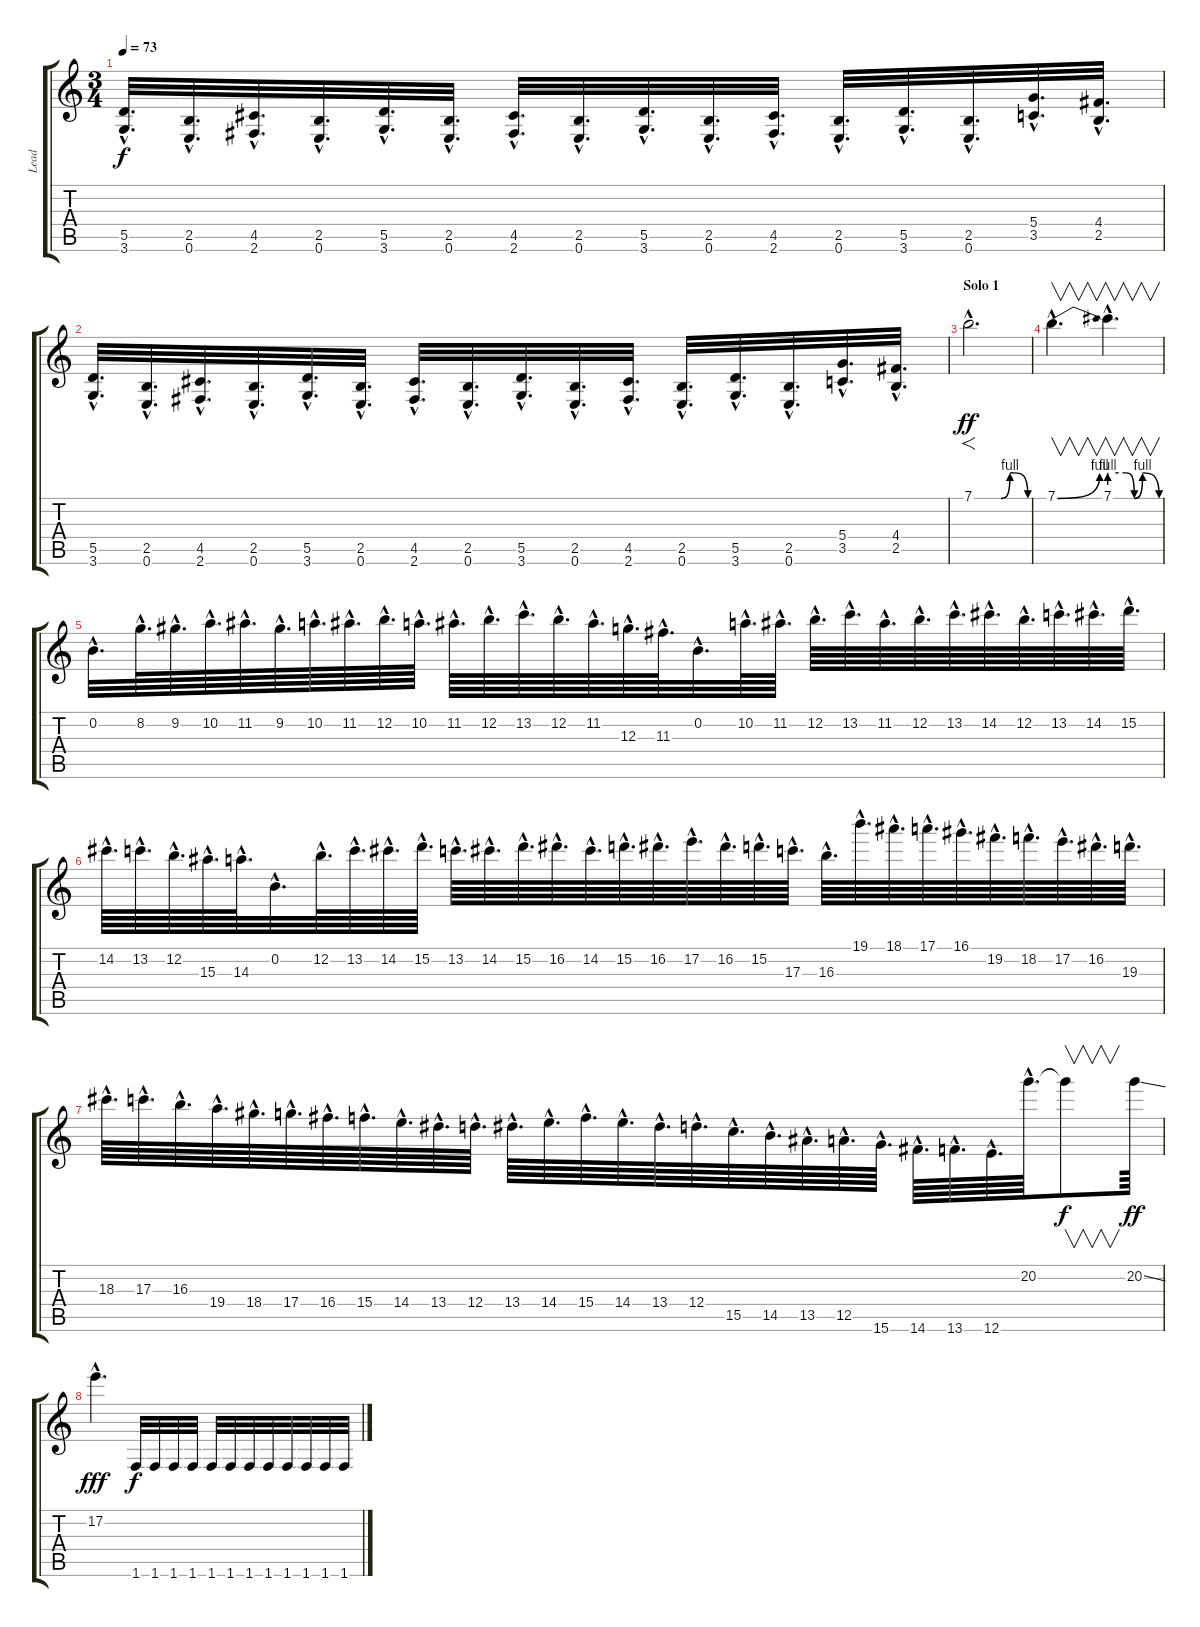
\track ("Lead" "Lead") {instrument distortionguitar}
\staff {score tabs}
\tuning (E4 B3 G3 D3 A2 E2) {hide}
\ts (3 4)
\tempo 73
\clef g2
\ks c
(5.5{hac} 3.6{hac}).32{d dy f} (2.5{hac} 0.6{hac}).32{d} (4.5{hac} 2.6{hac}).32{d} (2.5{hac} 0.6{hac}).32{d} (5.5{hac} 3.6{hac}).32{d} (2.5{hac} 0.6{hac}).32{d} (4.5{hac} 2.6{hac}).32{d} (2.5{hac} 0.6{hac}).32{d} (5.5{hac} 3.6{hac}).32{d} (2.5{hac} 0.6{hac}).32{d} (4.5{hac} 2.6{hac}).32{d} (2.5{hac} 0.6{hac}).32{d} (5.5{hac} 3.6{hac}).32{d} (2.5{hac} 0.6{hac}).32{d} (5.4{hac} 3.5{hac}).32{d} (4.4{hac} 2.5{hac}).32{d} |
(5.5{hac} 3.6{hac}).32{d} (2.5{hac} 0.6{hac}).32{d} (4.5{hac} 2.6{hac}).32{d} (2.5{hac} 0.6{hac}).32{d} (5.5{hac} 3.6{hac}).32{d} (2.5{hac} 0.6{hac}).32{d} (4.5{hac} 2.6{hac}).32{d} (2.5{hac} 0.6{hac}).32{d} (5.5{hac} 3.6{hac}).32{d} (2.5{hac} 0.6{hac}).32{d} (4.5{hac} 2.6{hac}).32{d} (2.5{hac} 0.6{hac}).32{d} (5.5{hac} 3.6{hac}).32{d} (2.5{hac} 0.6{hac}).32{d} (5.4{hac} 3.5{hac}).32{d} (4.4{hac} 2.5{hac}).32{d} |
\section ("" "Solo 1")
7.1{be (custom 0 0 30 0 40 4 45 4 60 0) hac}.2{f d dy ff balance 8} |
7.1{be (bend 0 0 60 4) hac}.4{v d} 7.1{be (custom 0 4 20 4 30 0 40 4 60 0) hac}.4{v d} |
0.2{hac}.32{d} 8.2{hac}.64{d} 9.2{hac}.64{d} 10.2{hac}.64{d} 11.2{hac}.64{d} 9.2{hac}.64{d} 10.2{hac}.64{d} 11.2{hac}.64{d} 12.2{hac}.64{d} 10.2{hac}.64{d} 11.2{hac}.64{d} 12.2{hac}.64{d} 13.2{hac}.64{d} 12.2{hac}.64{d} 11.2{hac}.64{d} 12.3{hac}.64{d} 11.3{hac}.64{d} 0.2{hac}.32{d} 10.2{hac}.64{d} 11.2{hac}.64{d} 12.2{hac}.64{d} 13.2{hac}.64{d} 11.2{hac}.64{d} 12.2{hac}.64{d} 13.2{hac}.64{d} 14.2{hac}.64{d} 12.2{hac}.64{d} 13.2{hac}.64{d} 14.2{hac}.64{d} 15.2{hac}.64{d} |
14.2{hac}.64{d} 13.2{hac}.64{d} 12.2{hac}.64{d} 15.3{hac}.64{d} 14.3{hac}.64{d} 0.2{hac}.32{d} 12.2{hac}.64{d} 13.2{hac}.64{d} 14.2{hac}.64{d} 15.2{hac}.64{d} 13.2{hac}.64{d} 14.2{hac}.64{d} 15.2{hac}.64{d} 16.2{hac}.64{d} 14.2{hac}.64{d} 15.2{hac}.64{d} 16.2{hac}.64{d} 17.2{hac}.64{d} 16.2{hac}.64{d} 15.2{hac}.64{d} 17.3{hac}.64{d} 16.3{hac}.64{d} 19.1{hac}.64{d} 18.1{hac}.64{d} 17.1{hac}.64{d} 16.1{hac}.64{d} 19.2{hac}.64{d} 18.2{hac}.64{d} 17.2{hac}.64{d} 16.2{hac}.64{d} 19.3{hac}.64{d} |
18.3{hac}.64{d} 17.3{hac}.64{d} 16.3{hac}.64{d} 19.4{hac}.64{d} 18.4{hac}.64{d} 17.4{hac}.64{d} 16.4{hac}.64{d} 15.4{hac}.64{d} 14.4{hac}.64{d} 13.4{hac}.64{d} 12.4{hac}.64{d} 13.4{hac}.64{d} 14.4{hac}.64{d} 15.4{hac}.64{d} 14.4{hac}.64{d} 13.4{hac}.64{d} 12.4{hac}.64{d} 15.5{hac}.64{d} 14.5{hac}.64{d} 13.5{hac}.64{d} 12.5{hac}.64{d} 15.6{hac}.64{d} 14.6{hac}.64{d} 13.6{hac}.64{d} 12.6{hac}.64{d} 20.2{hac}.64{d} 20.2{t}.8{v dy f} 20.2{ss}.64{dy ff} |
17.2{hac}.4{d dy fff} 1.6.32{dy f balance 0} 1.6.32 1.6.32 1.6.32 1.6.32 1.6.32 1.6.32 1.6.32 1.6.32 1.6.32 1.6.32 1.6.32
